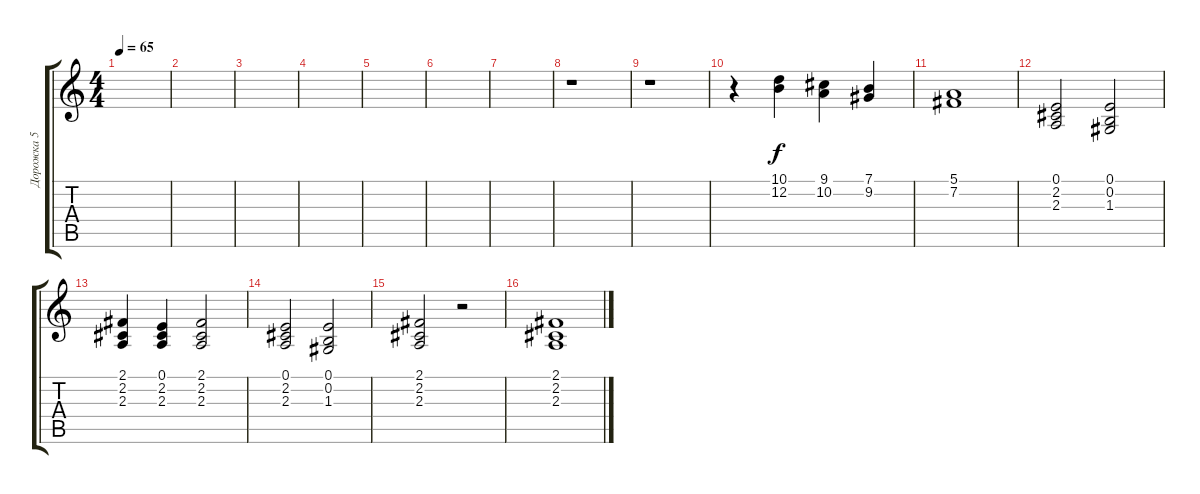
\track ("Дорожка 5" "Дорожка 5") {instrument drawbarorgan}
\staff {score tabs}
\tuning (E4 B3 G3 D3 A2 E2) {hide}
\ts (4 4)
\tempo 65
\clef g2
\ks c
|
|
|
|
|
|
|
r.1{volume 7} |
r.1 |
r.4 (10.1 12.2).4 (9.1 10.2).4 (7.1 9.2).4 |
(5.1 7.2).1 |
(0.1 2.2 2.3).2{volume 10} (0.1 0.2 1.3).2 |
(2.1 2.2 2.3).4 (0.1 2.2 2.3).4 (2.1 2.2 2.3).2 |
(0.1 2.2 2.3).2 (0.1 0.2 1.3).2 |
(2.1 2.2 2.3).2 r.2 |
(2.1 2.2 2.3).1
